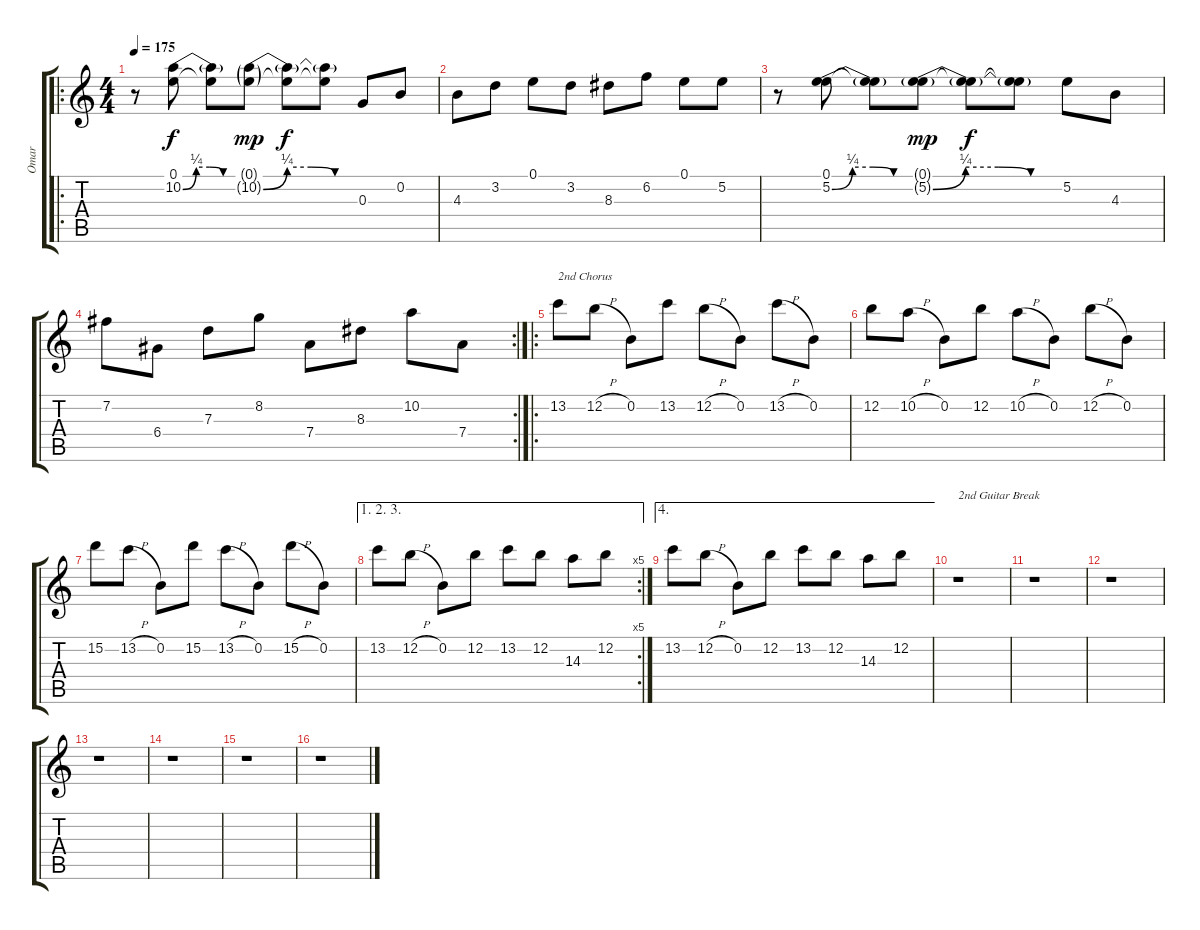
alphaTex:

\track ("Omar" "Omar") {instrument overdrivenguitar}
\staff {score tabs}
\tuning (E4 B3 G3 D3 A2 E2) {hide}
\ro
\ts (4 4)
\tempo 175
\clef g2
\ks c
r.8{dy f} (0.1 10.2{be (custom 0 0 15 1 30 1 45 0 60 0)}).8 (0.1{t} 10.2{t}).8 (0.1{g} 10.2{be (custom 0 0 15 1 30 1 45 0 60 0) g}).8{dy mp} (0.1{t} 10.2{t}).8{dy f} (0.1{t} 10.2{t}).8 0.3.8 0.2.8 |
4.3.8 3.2.8 0.1.8 3.2.8 8.3.8 6.2.8 0.1.8 5.2.8 |
r.8 (0.1 5.2{be (custom 0 0 15 1 30 1 45 0 60 0)}).8 (0.1{t} 5.2{t}).8 (0.1{g} 5.2{be (custom 0 0 15 1 30 1 45 0 60 0) g}).8{dy mp} (0.1{t} 5.2{t}).8{dy f} (0.1{t} 5.2{t}).8 5.2.8 4.3.8 |
\rc 2
7.2.8 6.4.8 7.3.8 8.2.8 7.4.8 8.3.8 10.2.8 7.4.8 |
\ro
13.2.8{txt "2nd Chorus"} 12.2{h}.8 0.2.8 13.2.8 12.2{h}.8 0.2.8 13.2{h}.8 0.2.8 |
12.2.8 10.2{h}.8 0.2.8 12.2.8 10.2{h}.8 0.2.8 12.2{h}.8 0.2.8 |
15.2.8 13.2{h}.8 0.2.8 15.2.8 13.2{h}.8 0.2.8 15.2{h}.8 0.2.8 |
\ae (1 2 3)
\rc 5
13.2.8 12.2{h}.8 0.2.8 12.2.8 13.2.8 12.2.8 14.3.8 12.2.8 |
\ae 4
13.2.8 12.2{h}.8 0.2.8 12.2.8 13.2.8 12.2.8 14.3.8 12.2.8 |
r.1{txt "2nd Guitar Break"} |
r.1 |
r.1 |
r.1 |
r.1 |
r.1 |
r.1
